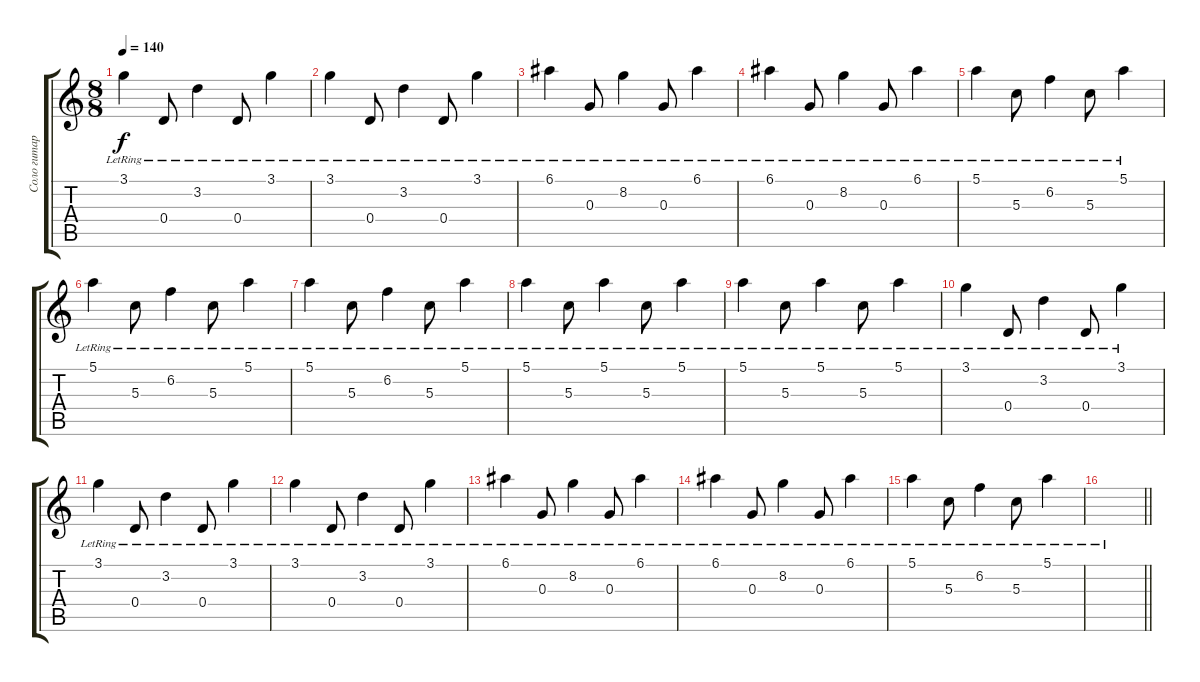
\track ("Соло гитара" "Соло гитар") {instrument acousticguitarnylon}
\staff {score tabs}
\tuning (E4 B3 G3 D3 A2 D2) {hide}
\ts (8 8)
\tempo 140
\clef g2
\ks c
3.1{lr}.4{dy f} 0.4{lr}.8 3.2{lr}.4 0.4{lr}.8 3.1{lr}.4 |
3.1{lr}.4 0.4{lr}.8 3.2{lr}.4 0.4{lr}.8 3.1{lr}.4 |
6.1{lr}.4 0.3{lr}.8 8.2{lr}.4 0.3{lr}.8 6.1{lr}.4 |
6.1{lr}.4 0.3{lr}.8 8.2{lr}.4 0.3{lr}.8 6.1{lr}.4 |
5.1{lr}.4 5.3{lr}.8 6.2{lr}.4 5.3{lr}.8 5.1{lr}.4 |
5.1{lr}.4 5.3{lr}.8 6.2{lr}.4 5.3{lr}.8 5.1{lr}.4 |
5.1{lr}.4 5.3{lr}.8 6.2{lr}.4 5.3{lr}.8 5.1{lr}.4 |
5.1{lr}.4 5.3{lr}.8 5.1{lr}.4 5.3{lr}.8 5.1{lr}.4 |
5.1{lr}.4 5.3{lr}.8 5.1{lr}.4 5.3{lr}.8 5.1{lr}.4 |
3.1{lr}.4 0.4{lr}.8 3.2{lr}.4 0.4{lr}.8 3.1{lr}.4 |
3.1{lr}.4 0.4{lr}.8 3.2{lr}.4 0.4{lr}.8 3.1{lr}.4 |
3.1{lr}.4 0.4{lr}.8 3.2{lr}.4 0.4{lr}.8 3.1{lr}.4 |
6.1{lr}.4 0.3{lr}.8 8.2{lr}.4 0.3{lr}.8 6.1{lr}.4 |
6.1{lr}.4 0.3{lr}.8 8.2{lr}.4 0.3{lr}.8 6.1{lr}.4 |
5.1{lr}.4 5.3{lr}.8 6.2{lr}.4 5.3{lr}.8 5.1{lr}.4 |
\barLineRight lightlight
